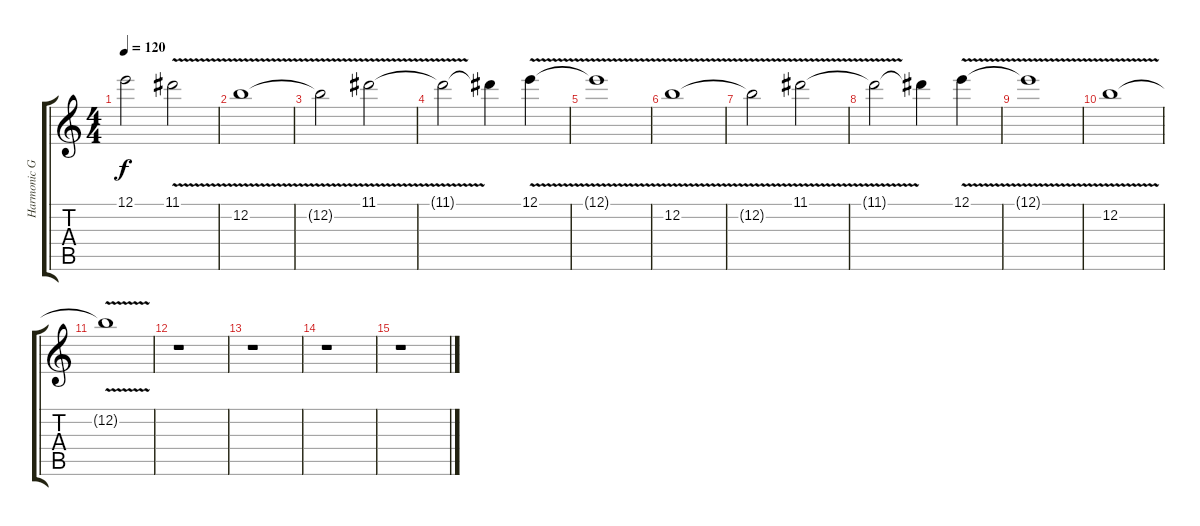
\track ("Harmonic Guitar" "Harmonic G") {instrument electricguitarjazz}
\staff {score tabs}
\tuning (E4 B3 G3 D3 A2 E2) {hide}
\ts (4 4)
\tempo 120
\clef g2
\ks c
12.1{t}.2{dy f} 11.1{v}.2 |
12.2{v}.1 |
12.2{t}.2 11.1{v}.2 |
11.1{t}.2 11.1{t}.4 12.1{v}.4 |
12.1{t}.1 |
12.2{v}.1 |
12.2{t}.2 11.1{v}.2 |
11.1{t}.2 11.1{t}.4 12.1{v}.4 |
12.1{t}.1 |
12.2{v}.1 |
12.2{t}.1 |
r.1 |
r.1 |
r.1 |
r.1
